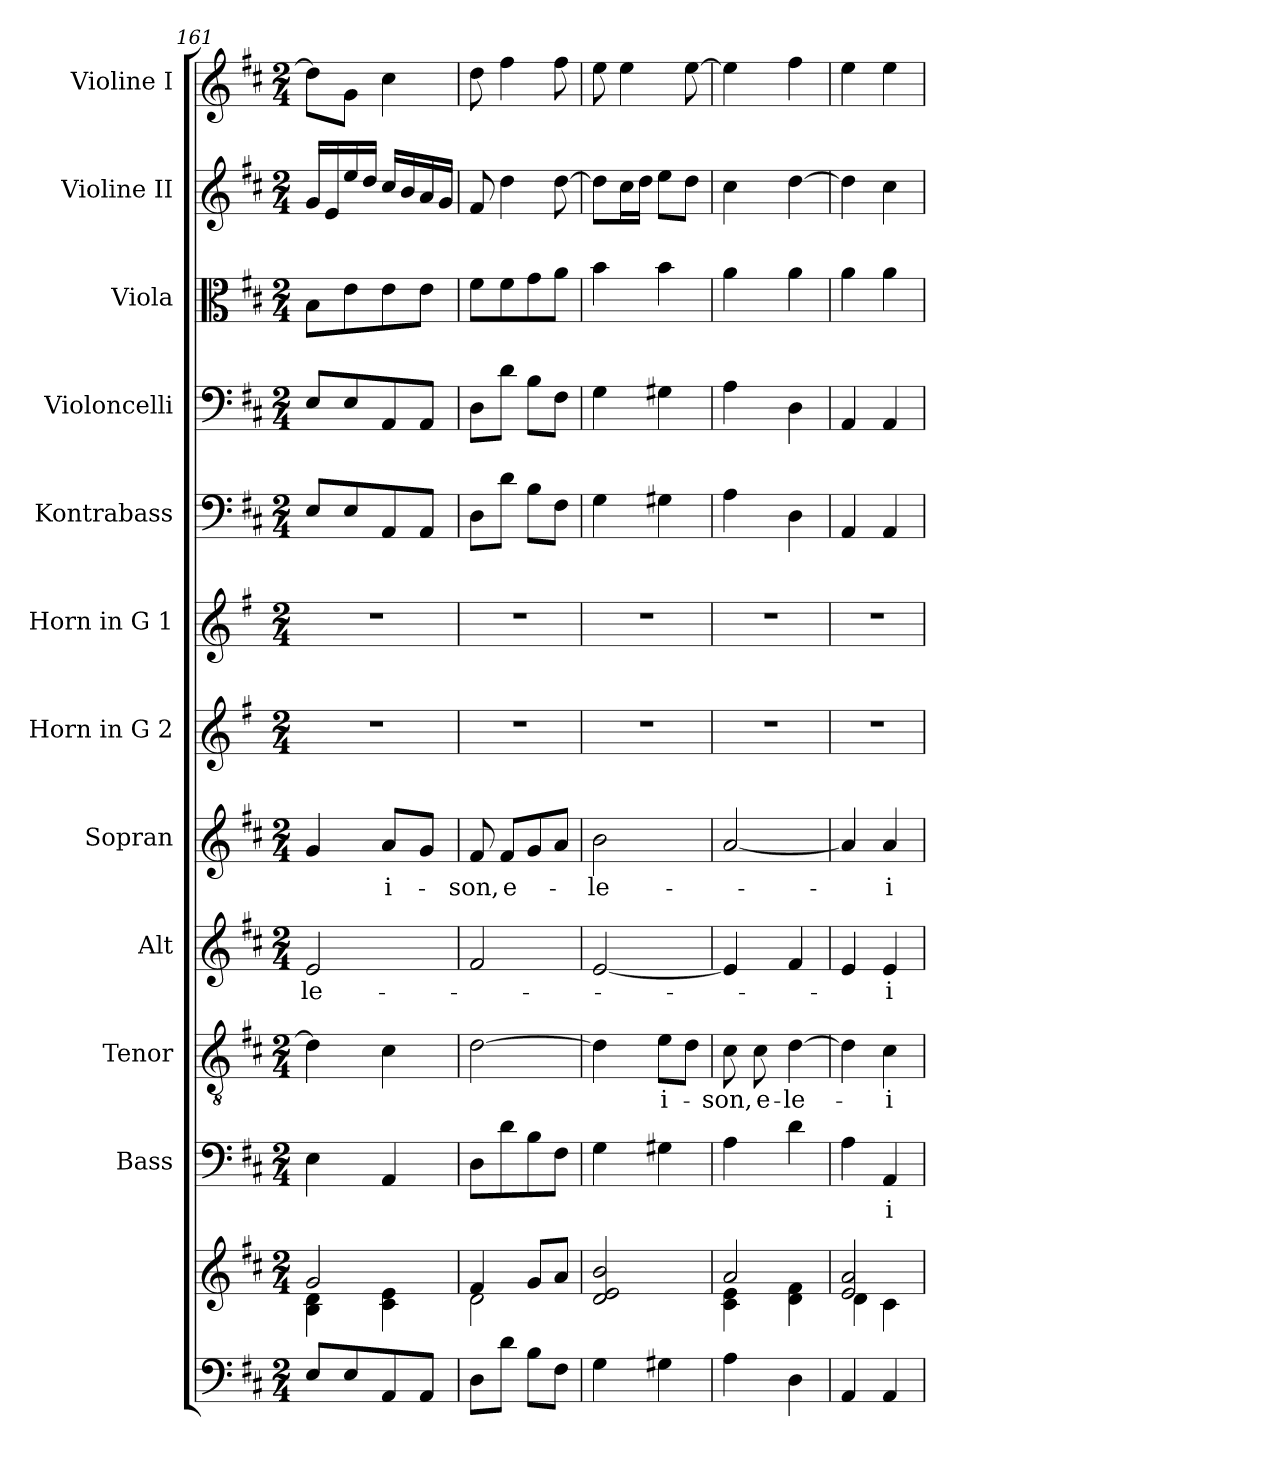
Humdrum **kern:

**kern	**kern	**kern	**text	**kern	**text	**kern	**text	**kern	**text	**kern	**kern	**kern	**kern	**kern	**kern	**kern
*part12	*part12	*part11	*part11	*part10	*part10	*part9	*part9	*part8	*part8	*part7	*part6	*part5	*part4	*part3	*part2	*part1
*staff13	*staff12	*staff11	*staff11	*staff10	*staff10	*staff9	*staff9	*staff8	*staff8	*staff7	*staff6	*staff5	*staff4	*staff3	*staff2	*staff1
*	*	*I"Bass	*	*I"Tenor	*	*I"Alt	*	*I"Sopran	*	*I"Horn in G 2	*I"Horn in G 1	*I"Kontrabass	*I"Violoncelli	*I"Viola	*I"Violine II	*I"Violine I
*	*	*I'B.	*	*I'T.	*	*I'A.	*	*I'S.	*	*I'Hrn. G 2	*I'Hrn. G 1	*I'Kb.	*I'Vc.	*I'Vla.	*I'Vl. II	*I'Vl. I
*clefF4	*clefG2	*clefF4	*	*clefGv2	*	*clefG2	*	*clefG2	*	*clefG2	*clefG2	*clefF4	*clefF4	*clefC3	*clefG2	*clefG2
*	*	*	*	*	*	*	*	*	*	*ITrd3c5	*ITrd3c5	*ITrd7c12	*	*	*	*
*k[f#c#]	*k[f#c#]	*k[f#c#]	*	*k[f#c#]	*	*k[f#c#]	*	*k[f#c#]	*	*k[f#c#]	*k[f#c#]	*k[f#c#]	*k[f#c#]	*k[f#c#]	*k[f#c#]	*k[f#c#]
*D:	*D:	*D:	*	*D:	*	*D:	*	*D:	*	*D:	*D:	*D:	*D:	*D:	*D:	*D:
*M2/4	*M2/4	*M2/4	*	*M2/4	*	*M2/4	*	*M2/4	*	*M2/4	*M2/4	*M2/4	*M2/4	*M2/4	*M2/4	*M2/4
=161	=161	=161	=161	=161	=161	=161	=161	=161	=161	=161	=161	=161	=161	=161	=161	=161
*	*^	*	*	*	*	*	*	*	*	*	*	*	*	*	*	*
!	!	!	!	!	!	!	!	!LO:LY:b	!	!	!	!	!	!	!	!	!
8E/L	2g/	4B\ 4d\	4E\	.	4d\]	.	2e/	-le-	4g/	.	2r	2r	8EE/L	8E/L	8B\L	16g/LL	8dd\L]
.	.	.	.	.	.	.	.	.	.	.	.	.	.	.	.	16e/	.
8E/	.	.	.	.	.	.	.	.	.	.	.	.	8EE/	8E/	8e\	16ee/	8g\J
.	.	.	.	.	.	.	.	.	.	.	.	.	.	.	.	16dd/JJ	.
!	!	!	!	!	!	!	!	!	!	!LO:LY:b	!	!	!	!	!	!	!
8AA/	.	4c#\ 4e\	4AA/	.	4c#\	.	.	.	8a/L	-i-	.	.	8AAA/	8AA/	8e\	16cc#/LL	4cc#\
.	.	.	.	.	.	.	.	.	.	.	.	.	.	.	.	16b/	.
8AA/J	.	.	.	.	.	.	.	.	8g/J	.	.	.	8AAA/J	8AA/J	8e\J	16a/	.
.	.	.	.	.	.	.	.	.	.	.	.	.	.	.	.	16g/JJ	.
!!LO:PB:g=z
=162	=162	=162	=162	=162	=162	=162	=162	=162	=162	=162	=162	=162	=162	=162	=162	=162	=162
!	!	!	!	!	!	!	!	!	!	!LO:LY:b	!	!	!	!	!	!	!
8D\L	4f#/	2d\	8D\L	.	[2d\	.	2f#/	.	8f#/	-son,	2r	2r	8DD\L	8D\L	8f#\L	8f#/	8dd\
!	!	!	!	!	!	!	!	!	!	!LO:LY:b	!	!	!	!	!	!	!
8d\J	.	.	8d\	.	.	.	.	.	8f#/L	e-	.	.	8D\J	8d\J	8f#\	4dd\	4ff#\
8B\L	8g/L	.	8B\	.	.	.	.	.	8g/	.	.	.	8BB\L	8B\L	8g\	.	.
8F#\J	8a/J	.	8F#\J	.	.	.	.	.	8a/J	.	.	.	8FF#\J	8F#\J	8a\J	[8dd\	8ff#\
*	*v	*v	*	*	*	*	*	*	*	*	*	*	*	*	*	*	*
=163	=163	=163	=163	=163	=163	=163	=163	=163	=163	=163	=163	=163	=163	=163	=163	=163
!	!	!	!	!	!	!	!	!	!LO:LY:b	!	!	!	!	!	!	!
4G\	2d/ 2e/ 2b/	4G\	.	4d\]	.	[2e/	.	2b\	-le-	2r	2r	4GG\	4G\	4b\	8dd\L]	8ee\
.	.	.	.	.	.	.	.	.	.	.	.	.	.	.	16cc#\L	4ee\
.	.	.	.	.	.	.	.	.	.	.	.	.	.	.	16dd\JJ	.
!	!	!	!	!	!LO:LY:b	!	!	!	!	!	!	!	!	!	!	!
4G#X\	.	4G#X\	.	8e\L	-i-	.	.	.	.	.	.	4GG#X\	4G#X\	4b\	8ee\L	.
.	.	.	.	8d\J	.	.	.	.	.	.	.	.	.	.	8dd\J	[8ee\
=164	=164	=164	=164	=164	=164	=164	=164	=164	=164	=164	=164	=164	=164	=164	=164	=164
*	*^	*	*	*	*	*	*	*	*	*	*	*	*	*	*	*
!	!	!	!	!	!	!LO:LY:b	!	!	!	!	!	!	!	!	!	!	!
4A\	2a/	4c#\ 4e\	4A\	.	8c#\	-son,	4e/]	.	[2a/	.	2r	2r	4AA\	4A\	4a\	4cc#\	4ee\]
!	!	!	!	!	!	!LO:LY:b	!	!	!	!	!	!	!	!	!	!	!
.	.	.	.	.	8c#\	e-	.	.	.	.	.	.	.	.	.	.	.
!	!	!	!	!	!	!LO:LY:b	!	!	!	!	!	!	!	!	!	!	!
4D\	.	4d\ 4f#\	4d\	.	[4d\	-le-	4f#/	.	.	.	.	.	4DD\	4D\	4a\	[4dd\	4ff#\
=165	=165	=165	=165	=165	=165	=165	=165	=165	=165	=165	=165	=165	=165	=165	=165	=165	=165
4AA/	2e/ 2a/	4d\	4A\	.	4d\]	.	4e/	.	4a/]	.	2r	2r	4AAA/	4AA/	4a\	4dd\]	4ee\
!	!	!	!	!LO:LY:b	!	!LO:LY:b	!	!LO:LY:b	!	!LO:LY:b	!	!	!	!	!	!	!
4AA/	.	4c#\	4AA/	-i-	4c#\	-i-	4e/	-i-	4a/	-i-	.	.	4AAA/	4AA/	4a\	4cc#\	4ee\
*	*v	*v	*	*	*	*	*	*	*	*	*	*	*	*	*	*	*
=	=	=	=	=	=	=	=	=	=	=	=	=	=	=	=	=
*-	*-	*-	*-	*-	*-	*-	*-	*-	*-	*-	*-	*-	*-	*-	*-	*-
